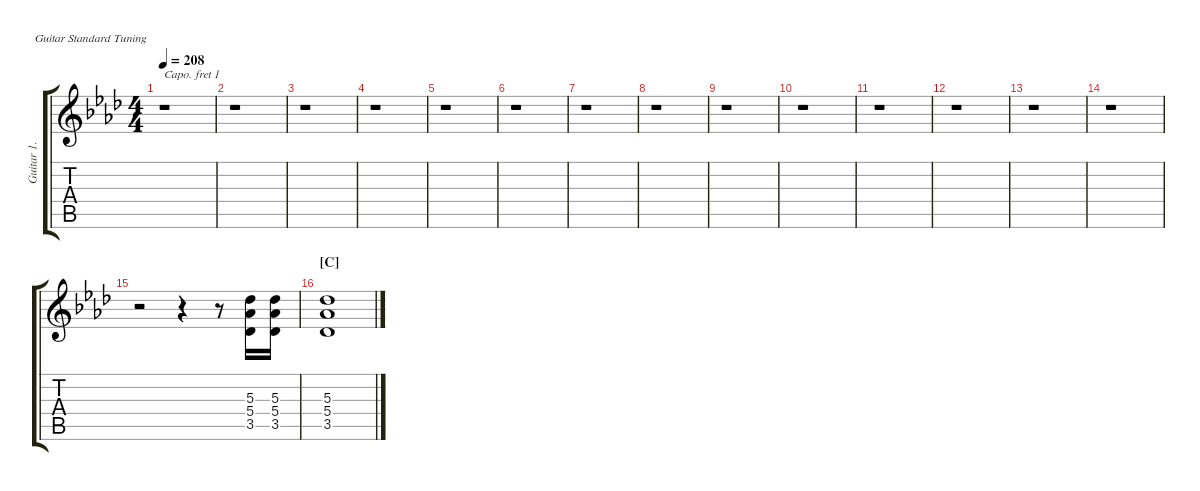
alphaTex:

\defaultSystemsLayout 4
\hideDynamics
\otherSystemsTrackNameOrientation horizontal
\track ("Guitar 1." "Guitar 1.") {defaultSystemsLayout 4 instrument overdrivenguitar}
\staff {score tabs}
\capo 1
\tuning (E4 B3 G3 D3 A2 E2)
\ts (4 4)
\tempo 208
\clef g2
\ks fminor
r.1{dy mf beam Down} |
r.1{beam Down} |
r.1{beam Down} |
r.1{beam Down} |
r.1{beam Down} |
r.1{beam Down} |
r.1{beam Down} |
r.1{beam Down} |
r.1{beam Down} |
r.1{beam Down} |
r.1{beam Down} |
r.1{beam Down} |
r.1{beam Down} |
r.1{beam Down} |
r.2{beam Down} r.4{beam Down} r.8{beam Down} (3.5{acc b} 5.4{acc b} 5.3{acc b}).16{beam Up} (3.5{acc b} 5.4{acc b} 5.3{acc b}).16{beam Up} |
\section ("C" "")
(3.5{acc b} 5.4{acc b} 5.3{acc b}).1{beam Up}
